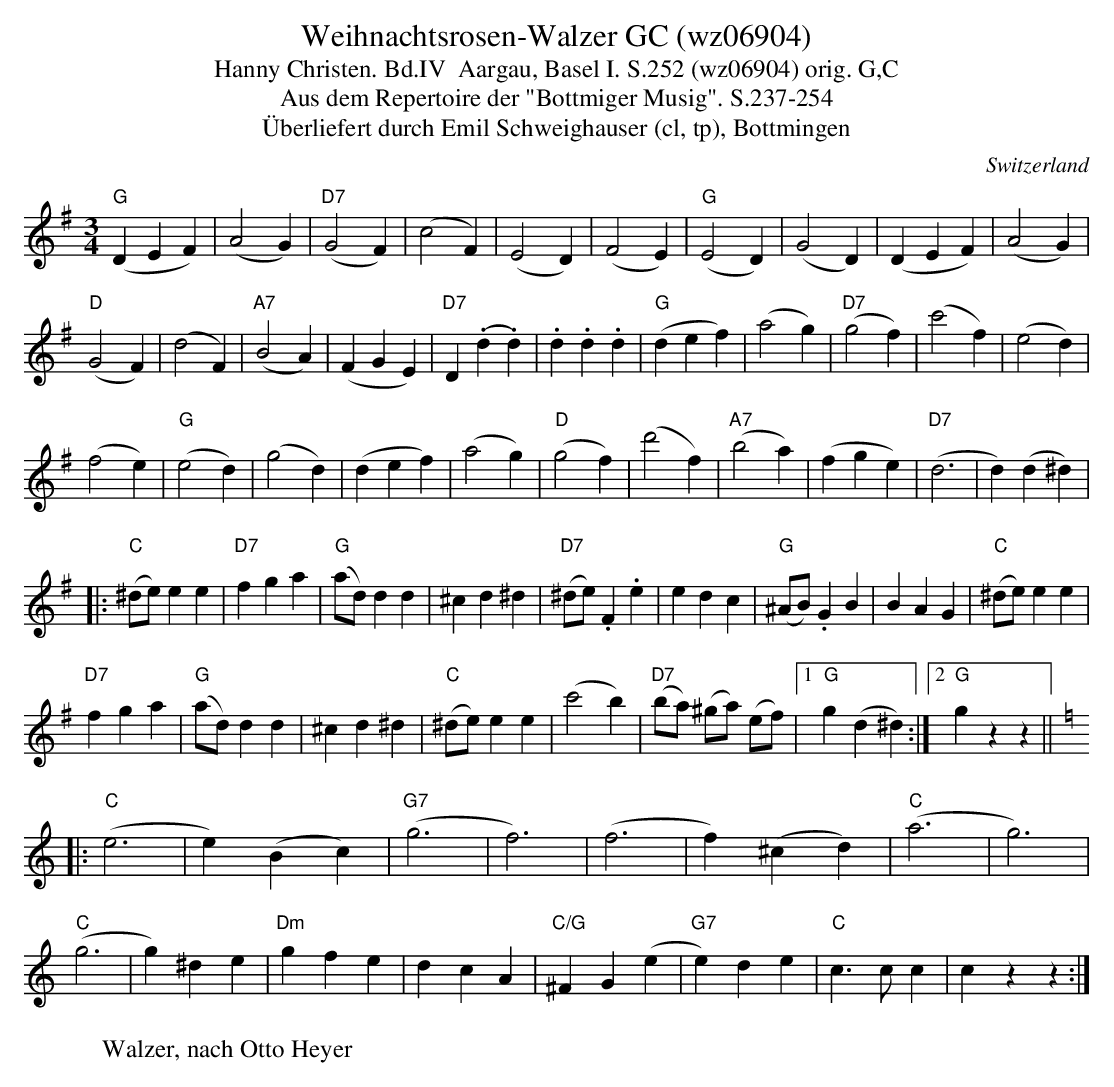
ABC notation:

X:1
T:Weihnachtsrosen-Walzer GC (wz06904)
T:Hanny Christen. Bd.IV  Aargau, Basel I. S.252 (wz06904) orig. G,C
T: Aus dem Repertoire der "Bottmiger Musig". S.237-254
T:Überliefert durch Emil Schweighauser (cl, tp), Bottmingen
M:3/4
L:1/4
O:Switzerland
K:G major
"G"(DEF) | (A2G) | ("D7"G2F) | (c2F) | (E2D) | (F2E) |  ("G"E2D) | (G2D) | (DEF) | (A2G) |
("D"G2F)  | (d2F) | ("A7"B2A) | (FGE) | "D7"D(.d.d) | .d.d.d | ("G"def) | (a2g) | ("D7"g2f) | (c'2f) | (e2d) |
(f2e) | ("G"e2d) | (g2d) | (def) | (a2g) | ("D"g2f) | (d'2f) | ("A7"b2a) | (fge) | ("D7"d3 | d)(d^d) |
|: ("C"^d/e/)ee | "D7"fga | ("G"a/d/)dd | ^cd^d | ("D7"^d/e/).F.e | edc | ("G"^A/B/).GB | BAG | ("C"^d/e/)ee |
"D7"fga | ("G"a/d/)dd | ^cd^d | ("C"^d/e/) ee | (c'2b) | ("D7"b/a/) (^g/a/) (e/f/) |1 "G"g(d^d) :|2 "G"gzz || [K:C]
|: ("C"e3 | e)(Bc) | ("G7"g3 | f3) | (f3 | f)(^cd) | ("C"a3 | g3) |
("C"g3 | g) ^de | "Dm"gfe | dcA | "C/G"^FG(e | "G7"e)de | "C"c>cc | czz :|
W: Walzer, nach Otto Heyer
 % wz06904
